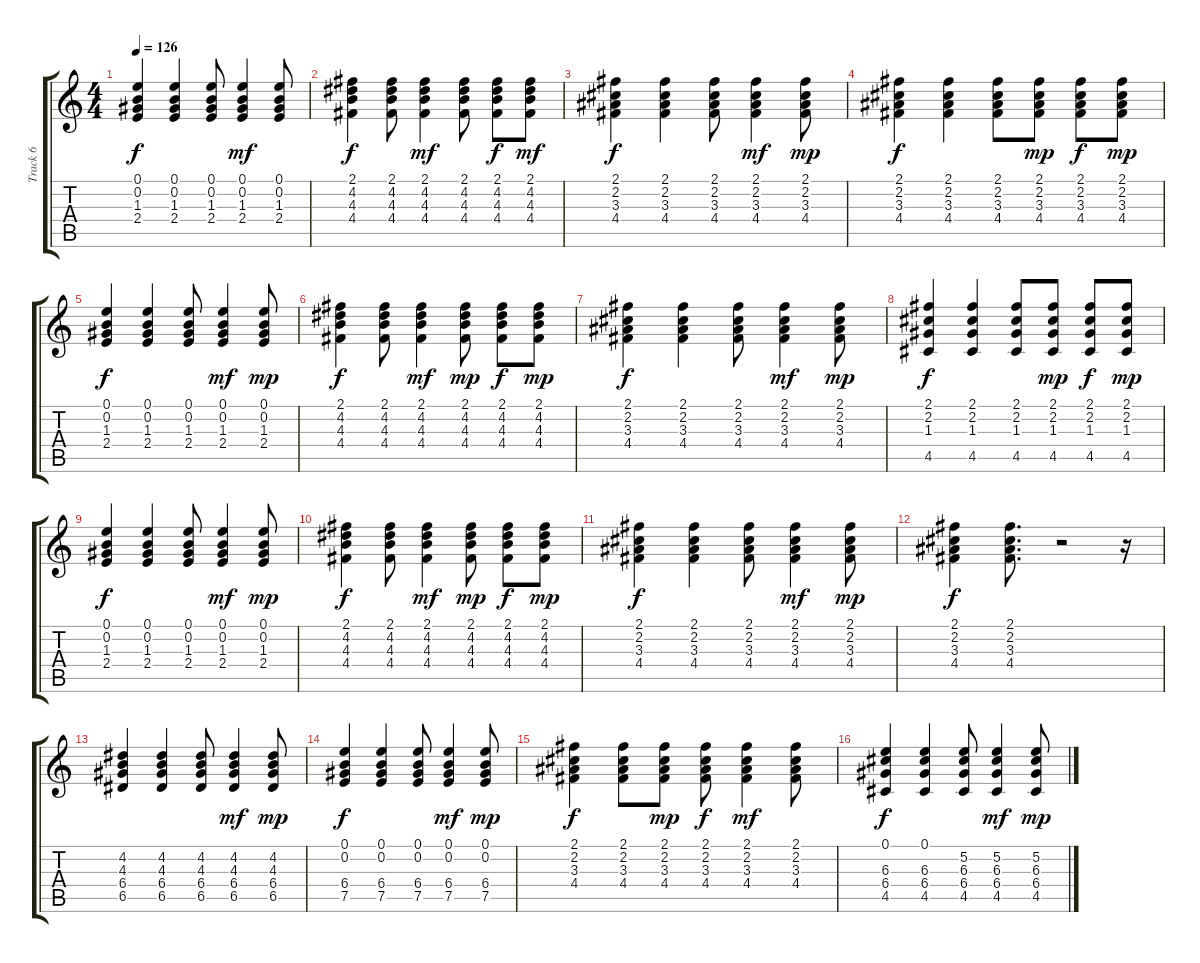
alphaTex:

\track ("Track 6" "Track 6") {instrument acousticguitarsteel}
\staff {score tabs}
\tuning (E4 B3 G3 D3 A2 E2) {hide}
\ts (4 4)
\tempo 126
\clef g2
\ks c
(0.1 0.2 1.3 2.4).4{dy f} (0.1 0.2 1.3 2.4).4 (0.1 0.2 1.3 2.4).8 (0.1 0.2 1.3 2.4).4{dy mf} (0.1 0.2 1.3 2.4).8 |
(2.1 4.2 4.3 4.4).4{dy f} (2.1 4.2 4.3 4.4).8 (2.1 4.2 4.3 4.4).4{dy mf} (2.1 4.2 4.3 4.4).8 (2.1 4.2 4.3 4.4).8{dy f} (2.1 4.2 4.3 4.4).8{dy mf} |
(2.1 2.2 3.3 4.4).4{dy f} (2.1 2.2 3.3 4.4).4 (2.1 2.2 3.3 4.4).8 (2.1 2.2 3.3 4.4).4{dy mf} (2.1 2.2 3.3 4.4).8{dy mp} |
(2.1 2.2 3.3 4.4).4{dy f} (2.1 2.2 3.3 4.4).4 (2.1 2.2 3.3 4.4).8 (2.1 2.2 3.3 4.4).8{dy mp} (2.1 2.2 3.3 4.4).8{dy f} (2.1 2.2 3.3 4.4).8{dy mp} |
(0.1 0.2 1.3 2.4).4{dy f} (0.1 0.2 1.3 2.4).4 (0.1 0.2 1.3 2.4).8 (0.1 0.2 1.3 2.4).4{dy mf} (0.1 0.2 1.3 2.4).8{dy mp} |
(2.1 4.2 4.3 4.4).4{dy f} (2.1 4.2 4.3 4.4).8 (2.1 4.2 4.3 4.4).4{dy mf} (2.1 4.2 4.3 4.4).8{dy mp} (2.1 4.2 4.3 4.4).8{dy f} (2.1 4.2 4.3 4.4).8{dy mp} |
(2.1 2.2 3.3 4.4).4{dy f} (2.1 2.2 3.3 4.4).4 (2.1 2.2 3.3 4.4).8 (2.1 2.2 3.3 4.4).4{dy mf} (2.1 2.2 3.3 4.4).8{dy mp} |
(2.1 2.2 1.3 4.5).4{dy f} (2.1 2.2 1.3 4.5).4 (2.1 2.2 1.3 4.5).8 (2.1 2.2 1.3 4.5).8{dy mp} (2.1 2.2 1.3 4.5).8{dy f} (2.1 2.2 1.3 4.5).8{dy mp} |
(0.1 0.2 1.3 2.4).4{dy f} (0.1 0.2 1.3 2.4).4 (0.1 0.2 1.3 2.4).8 (0.1 0.2 1.3 2.4).4{dy mf} (0.1 0.2 1.3 2.4).8{dy mp} |
(2.1 4.2 4.3 4.4).4{dy f} (2.1 4.2 4.3 4.4).8 (2.1 4.2 4.3 4.4).4{dy mf} (2.1 4.2 4.3 4.4).8{dy mp} (2.1 4.2 4.3 4.4).8{dy f} (2.1 4.2 4.3 4.4).8{dy mp} |
(2.1 2.2 3.3 4.4).4{dy f} (2.1 2.2 3.3 4.4).4 (2.1 2.2 3.3 4.4).8 (2.1 2.2 3.3 4.4).4{dy mf} (2.1 2.2 3.3 4.4).8{dy mp} |
(2.1 2.2 3.3 4.4).4{dy f} (2.1 2.2 3.3 4.4).8{d} r.2 r.16 |
(4.2 4.3 6.4 6.5).4 (4.2 4.3 6.4 6.5).4 (4.2 4.3 6.4 6.5).8 (4.2 4.3 6.4 6.5).4{dy mf} (4.2 4.3 6.4 6.5).8{dy mp} |
(0.1 0.2 6.4 7.5).4{dy f} (0.1 0.2 6.4 7.5).4 (0.1 0.2 6.4 7.5).8 (0.1 0.2 6.4 7.5).4{dy mf} (0.1 0.2 6.4 7.5).8{dy mp} |
(2.1 2.2 3.3 4.4).4{dy f} (2.1 2.2 3.3 4.4).8 (2.1 2.2 3.3 4.4).8{dy mp} (2.1 2.2 3.3 4.4).8{dy f} (2.1 2.2 3.3 4.4).4{dy mf} (2.1 2.2 3.3 4.4).8 |
(0.1 6.3 6.4 4.5).4{dy f} (0.1 6.3 6.4 4.5).4 (5.2 6.3 6.4 4.5).8 (5.2 6.3 6.4 4.5).4{dy mf} (5.2 6.3 6.4 4.5).8{dy mp}
